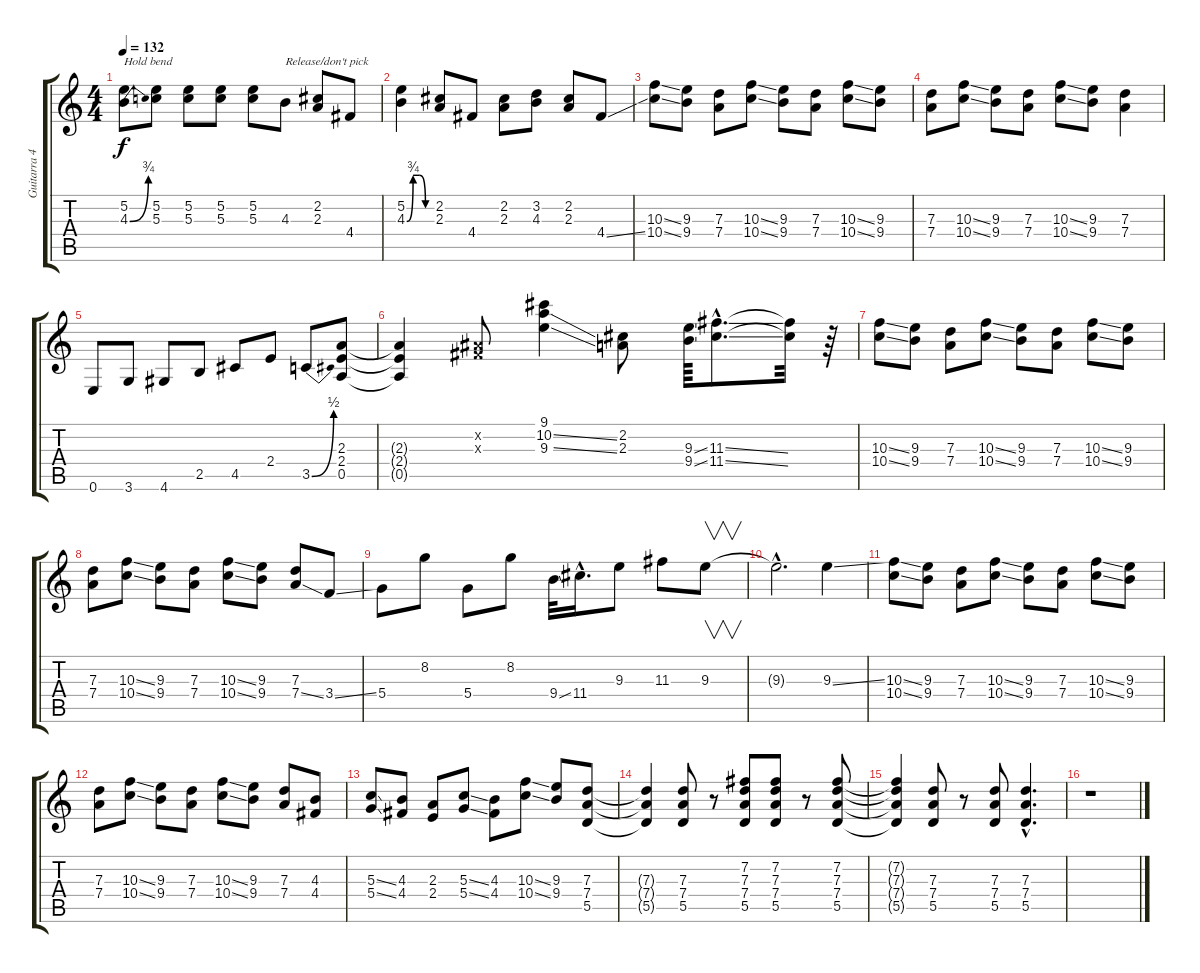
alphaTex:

\track ("Guitarra 4" "Guitarra 4") {instrument overdrivenguitar}
\staff {score tabs}
\tuning (E4 B3 G3 D3 A2 E2) {hide}
\ts (4 4)
\tempo 132
\clef g2
\ks c
(5.2 4.3{be (bend 0 0 60 3)}).8{txt "Hold bend" dy f} (5.2 5.3).8 (5.2 5.3).8 (5.2 5.3).8 (5.2 5.3).8 4.3.8{txt "Release/don't pick"} (2.2 2.3).8 4.4.8 |
(5.2 4.3{be (custom 0 0 15 3 30 3 45 0 60 0)}).4 (2.2 2.3).8 4.4.8 (2.2 2.3).8 (3.2 4.3).8 (2.2 2.3).8 4.4{ss}.8 |
(10.3{ss} 10.4{ss}).8 (9.3 9.4).8 (7.3 7.4).8 (10.3{ss} 10.4{ss}).8 (9.3 9.4).8 (7.3 7.4).8 (10.3{ss} 10.4{ss}).8 (9.3 9.4).8 |
(7.3 7.4).8 (10.3{ss} 10.4{ss}).8 (9.3 9.4).8 (7.3 7.4).8 (10.3{ss} 10.4{ss}).8 (9.3 9.4).8 (7.3 7.4).4 |
0.6.8 3.6.8 4.6.8 2.5.8 4.5.8 2.4.8 3.5{be (bend 0 0 60 2)}.8 (2.3 2.4 0.5).8 |
(2.3{t} 2.4{t} 0.5{t}).4 (-1.2{x} -1.3{x}).8 (9.1 10.2{ss} 9.3{ss}).4 (2.2 2.3).8 (9.3{ss} 9.4{ss}).64 (11.3{ss hac} 11.4{ss hac}).8{d} (11.3{t} 11.4{t}).32 r.64 |
(10.3{ss} 10.4{ss}).8 (9.3 9.4).8 (7.3 7.4).8 (10.3{ss} 10.4{ss}).8 (9.3 9.4).8 (7.3 7.4).8 (10.3{ss} 10.4{ss}).8 (9.3 9.4).8 |
(7.3 7.4).8 (10.3{ss} 10.4{ss}).8 (9.3 9.4).8 (7.3 7.4).8 (10.3{ss} 10.4{ss}).8 (9.3 9.4).8 (7.3 7.4{ss}).8 3.4{ss}.8 |
5.4.8 8.2.8 5.4.8 8.2.8 9.4{ss}.32 11.4{hac}.16{d} 9.3.8 11.3.8 9.3.8{v} |
9.3{hac t}.2{d} 9.3{ss}.4 |
(10.3{ss} 10.4{ss}).8 (9.3 9.4).8 (7.3 7.4).8 (10.3{ss} 10.4{ss}).8 (9.3 9.4).8 (7.3 7.4).8 (10.3{ss} 10.4{ss}).8 (9.3 9.4).8 |
(7.3 7.4).8 (10.3{ss} 10.4{ss}).8 (9.3 9.4).8 (7.3 7.4).8 (10.3{ss} 10.4{ss}).8 (9.3 9.4).8 (7.3 7.4).8 (4.3 4.4).8 |
(5.3{ss} 5.4{ss}).8 (4.3 4.4).8 (2.3 2.4).8 (5.3{ss} 5.4{ss}).8 (4.3 4.4).8 (10.3{ss} 10.4{ss}).8 (9.3 9.4).8 (7.3 7.4 5.5).8 |
(7.3{t} 7.4{t} 5.5{t}).4 (7.3 7.4 5.5).8 r.8 (7.2 7.3 7.4 5.5).8 (7.2 7.3 7.4 5.5).8 r.8 (7.2 7.3 7.4 5.5).8 |
(7.2{t} 7.3{t} 7.4{t} 5.5{t}).4 (7.3 7.4 5.5).8 r.8 (7.3 7.4 5.5).8 (7.3{hac} 7.4{hac} 5.5{hac}).4{d} |
r.1
